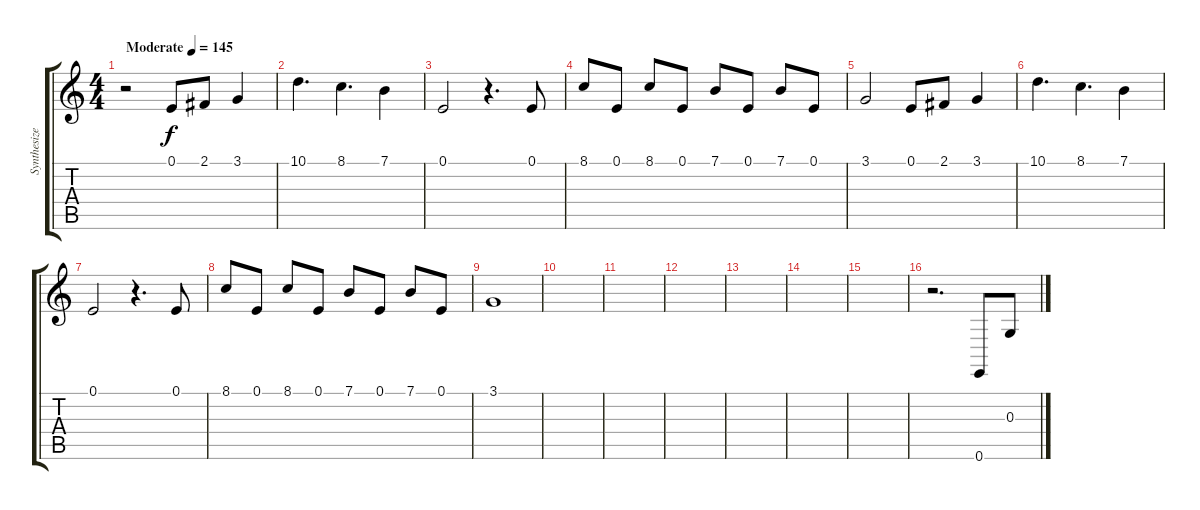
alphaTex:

\track ("Synthesizer" "Synthesize") {instrument electricgrandpiano}
\staff {score tabs}
\tuning (E4 B3 G3 D3 A2 E2) {hide}
\ts (4 4)
\tempo (145 "Moderate")
\clef g2
\ks c
r.2{dy f instrument electricgrandpiano} 0.1.8 2.1.8 3.1.4 |
10.1.4{d} 8.1.4{d} 7.1.4 |
0.1.2 r.4{d} 0.1.8 |
8.1.8 0.1.8 8.1.8 0.1.8 7.1.8 0.1.8 7.1.8 0.1.8 |
3.1.2 0.1.8 2.1.8 3.1.4 |
10.1.4{d} 8.1.4{d} 7.1.4 |
0.1.2 r.4{d} 0.1.8 |
8.1.8 0.1.8 8.1.8 0.1.8 7.1.8 0.1.8 7.1.8 0.1.8 |
3.1.1 |
|
|
|
|
|
|
r.2{d} 0.6.8{volume 8 instrument lead1square} 0.3.8
